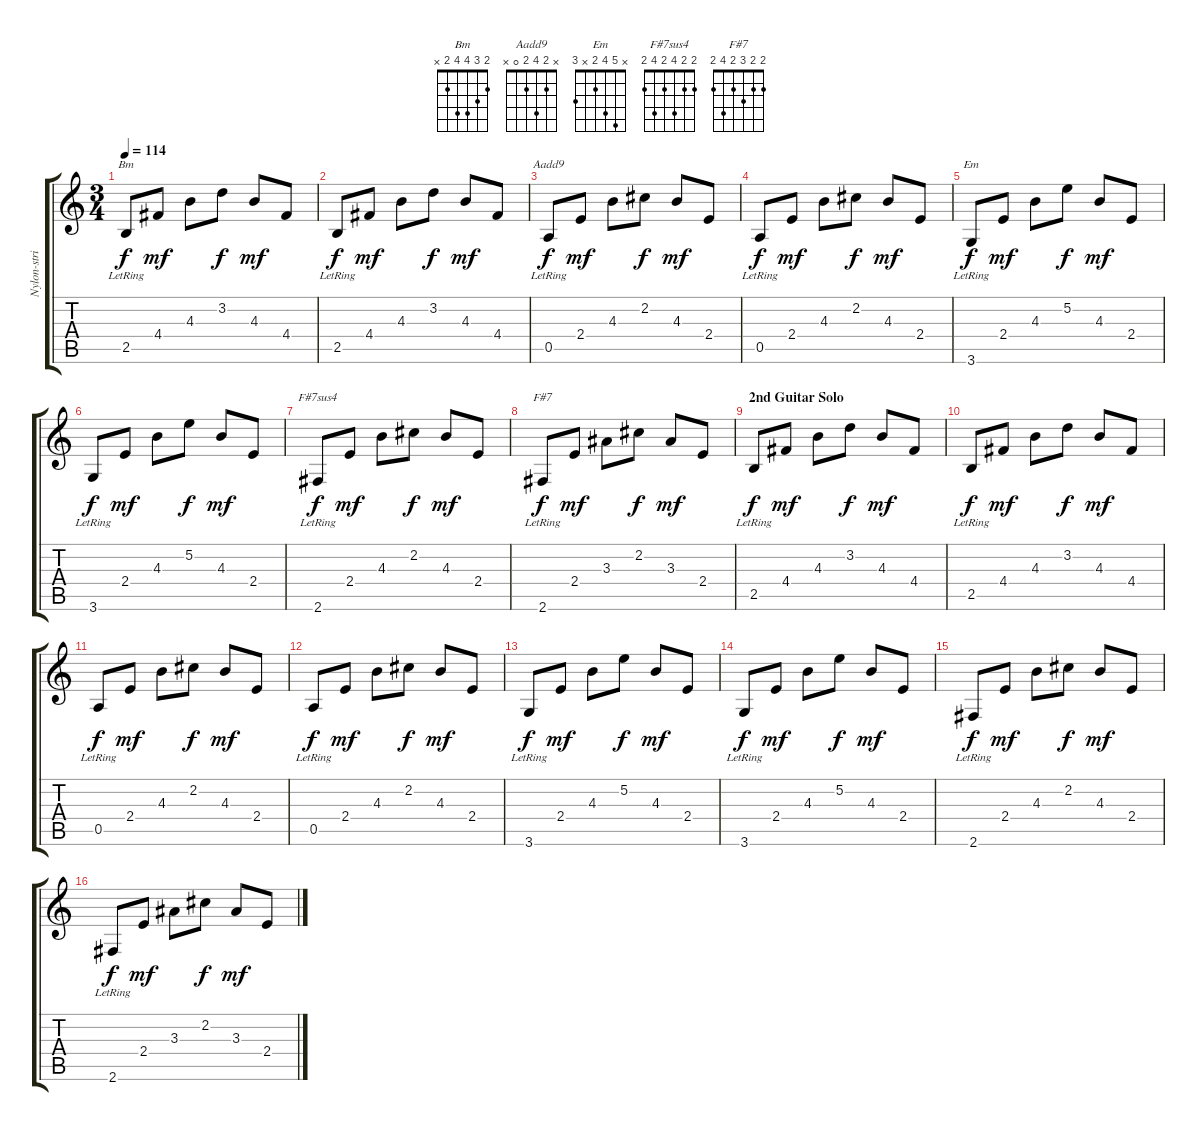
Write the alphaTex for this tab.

\track ("Nylon-strings Guitar" "Nylon-stri") {instrument acousticguitarnylon}
\staff {score tabs}
\tuning (E4 B3 G3 D3 A2 E2) {hide}
\chord ("Bm" 2 3 4 4 2 x)
\chord ("Aadd9" x 2 4 2 0 x)
\chord ("Em" x 5 4 2 x 3)
\chord ("F#7sus4" 2 2 4 2 4 2)
\chord ("F#7" 2 2 3 2 4 2)
\ts (3 4)
\tempo 114
\clef g2
\ks c
2.5{lr}.8{ch "Bm" dy f} 4.4.8{dy mf} 4.3.8 3.2.8{dy f} 4.3.8{dy mf} 4.4.8 |
2.5{lr}.8{dy f} 4.4.8{dy mf} 4.3.8 3.2.8{dy f} 4.3.8{dy mf} 4.4.8 |
0.5{lr}.8{ch "Aadd9" dy f} 2.4.8{dy mf} 4.3.8 2.2.8{dy f} 4.3.8{dy mf} 2.4.8 |
0.5{lr}.8{dy f} 2.4.8{dy mf} 4.3.8 2.2.8{dy f} 4.3.8{dy mf} 2.4.8 |
3.6{lr}.8{ch "Em" dy f} 2.4.8{dy mf} 4.3.8 5.2.8{dy f} 4.3.8{dy mf} 2.4.8 |
3.6{lr}.8{dy f} 2.4.8{dy mf} 4.3.8 5.2.8{dy f} 4.3.8{dy mf} 2.4.8 |
2.6{lr}.8{ch "F#7sus4" dy f} 2.4.8{dy mf} 4.3.8 2.2.8{dy f} 4.3.8{dy mf} 2.4.8 |
2.6{lr}.8{ch "F#7" dy f} 2.4.8{dy mf} 3.3.8 2.2.8{dy f} 3.3.8{dy mf} 2.4.8 |
\section ("" "2nd Guitar Solo")
2.5{lr}.8{dy f} 4.4.8{dy mf} 4.3.8 3.2.8{dy f} 4.3.8{dy mf} 4.4.8 |
2.5{lr}.8{dy f} 4.4.8{dy mf} 4.3.8 3.2.8{dy f} 4.3.8{dy mf} 4.4.8 |
0.5{lr}.8{dy f} 2.4.8{dy mf} 4.3.8 2.2.8{dy f} 4.3.8{dy mf} 2.4.8 |
0.5{lr}.8{dy f} 2.4.8{dy mf} 4.3.8 2.2.8{dy f} 4.3.8{dy mf} 2.4.8 |
3.6{lr}.8{dy f} 2.4.8{dy mf} 4.3.8 5.2.8{dy f} 4.3.8{dy mf} 2.4.8 |
3.6{lr}.8{dy f} 2.4.8{dy mf} 4.3.8 5.2.8{dy f} 4.3.8{dy mf} 2.4.8 |
2.6{lr}.8{dy f} 2.4.8{dy mf} 4.3.8 2.2.8{dy f} 4.3.8{dy mf} 2.4.8 |
2.6{lr}.8{dy f} 2.4.8{dy mf} 3.3.8 2.2.8{dy f} 3.3.8{dy mf} 2.4.8
